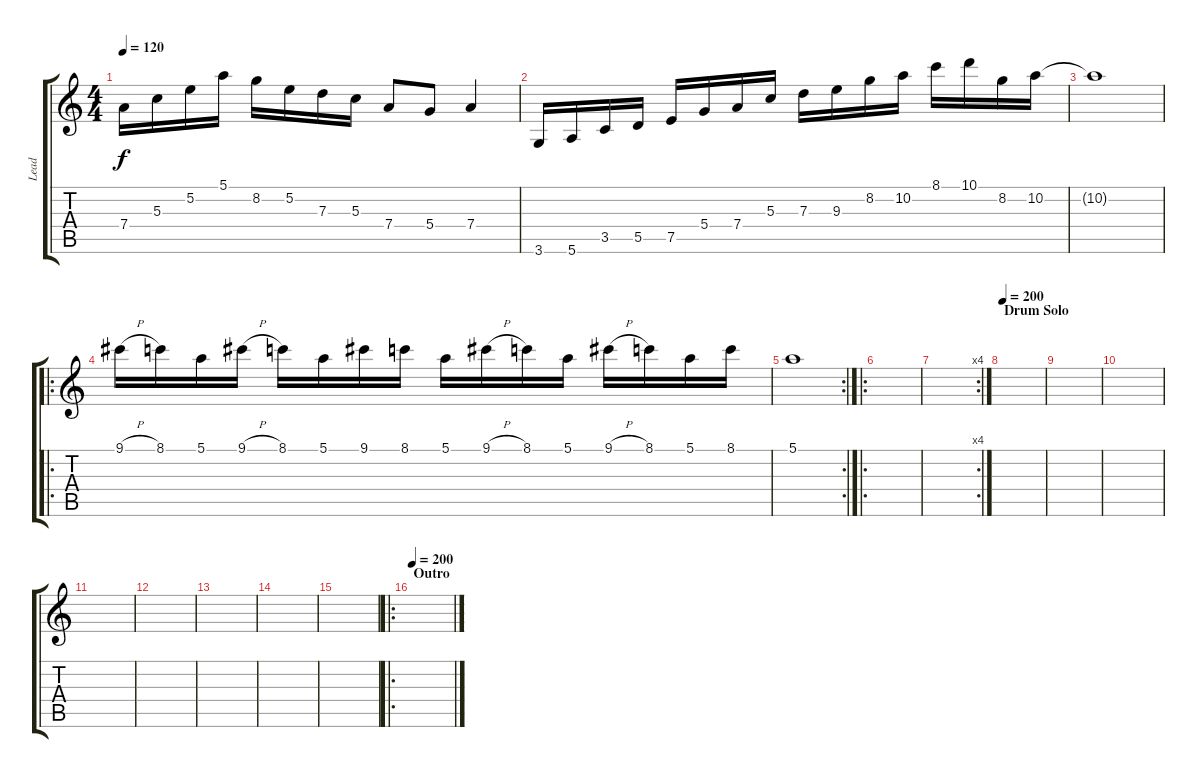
\track ("Lead" "Lead") {instrument distortionguitar}
\staff {score tabs}
\tuning (E4 B3 G3 D3 A2 E2) {hide}
\ts (4 4)
\tempo 120
\clef g2
\ks c
7.4.16{dy f} 5.3.16 5.2.16 5.1.16 8.2.16 5.2.16 7.3.16 5.3.16 7.4.8 5.4.8 7.4.4 |
3.6.16 5.6.16 3.5.16 5.5.16 7.5.16 5.4.16 7.4.16 5.3.16 7.3.16 9.3.16 8.2.16 10.2.16 8.1.16 10.1.16 8.2.16 10.2.16 |
10.2{t}.1 |
\ro
9.1{h}.16 8.1.16 5.1.16 9.1{h}.16 8.1.16 5.1.16 9.1.16 8.1.16 5.1.16 9.1{h}.16 8.1.16 5.1.16 9.1{h}.16 8.1.16 5.1.16 8.1.16 |
\rc 2
5.1.1 |
\ro
|
\rc 4
|
\section ("" "Drum Solo")
\tempo 200
|
|
|
|
|
|
|
|
\ro
\section ("" "Outro")
\tempo 200
